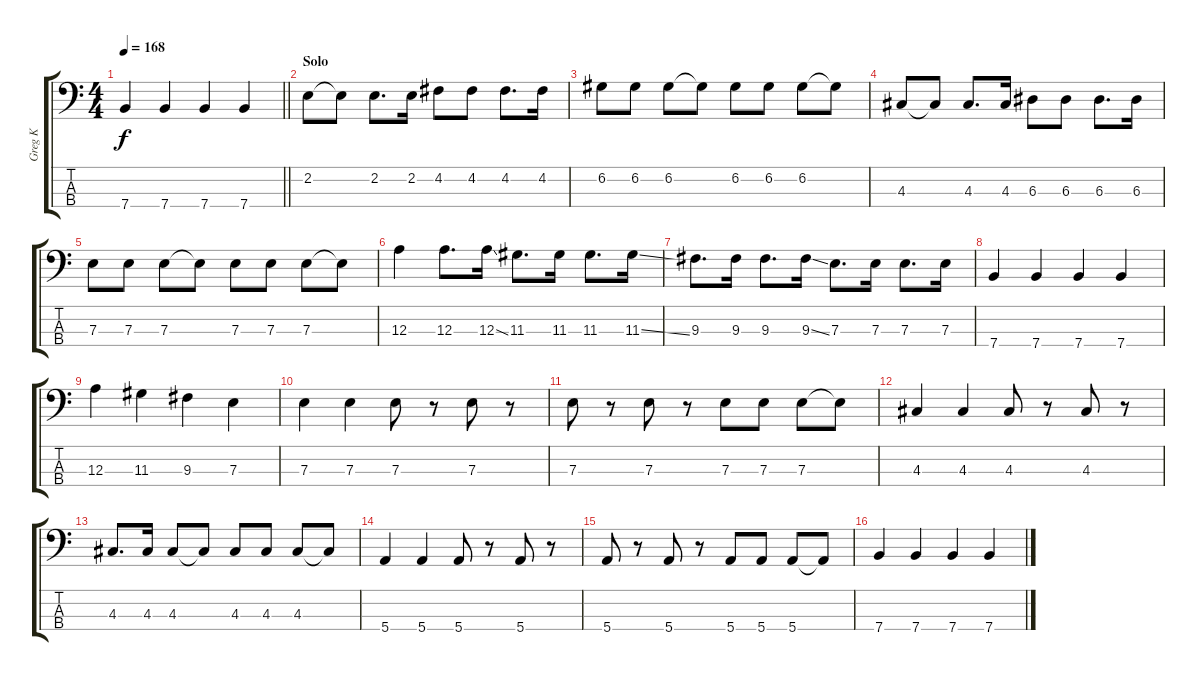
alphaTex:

\track ("Greg K" "Greg K") {instrument electricbasspick}
\staff {score tabs}
\tuning (G2 D2 A1 E1) {hide}
\ts (4 4)
\tempo 168
\clef f4
\barLineRight lightlight
\ks c
7.4.4{dy f} 7.4.4 7.4.4 7.4.4 |
\section ("" "Solo")
2.2.8 2.2{t}.8 2.2.8{d} 2.2.16 4.2.8 4.2.8 4.2.8{d} 4.2.16 |
6.2.8 6.2.8 6.2.8 6.2{t}.8 6.2.8 6.2.8 6.2.8 6.2{t}.8 |
4.3.8 4.3{t}.8 4.3.8{d} 4.3.16 6.3.8 6.3.8 6.3.8{d} 6.3.16 |
7.3.8 7.3.8 7.3.8 7.3{t}.8 7.3.8 7.3.8 7.3.8 7.3{t}.8 |
12.3.4 12.3.8{d} 12.3{ss}.16 11.3.8{d} 11.3.16 11.3.8{d} 11.3{ss}.16 |
9.3.8{d} 9.3.16 9.3.8{d} 9.3{ss}.16 7.3.8{d} 7.3.16 7.3.8{d} 7.3.16 |
7.4.4 7.4.4 7.4.4 7.4.4 |
12.3.4 11.3.4 9.3.4 7.3.4 |
7.3.4 7.3.4 7.3.8 r.8 7.3.8 r.8 |
7.3.8 r.8 7.3.8 r.8 7.3.8 7.3.8 7.3.8 7.3{t}.8 |
4.3.4 4.3.4 4.3.8 r.8 4.3.8 r.8 |
4.3.8{d} 4.3.16 4.3.8 4.3{t}.8 4.3.8 4.3.8 4.3.8 4.3{t}.8 |
5.4.4 5.4.4 5.4.8 r.8 5.4.8 r.8 |
5.4.8 r.8 5.4.8 r.8 5.4.8 5.4.8 5.4.8 5.4{t}.8 |
7.4.4 7.4.4 7.4.4 7.4.4
